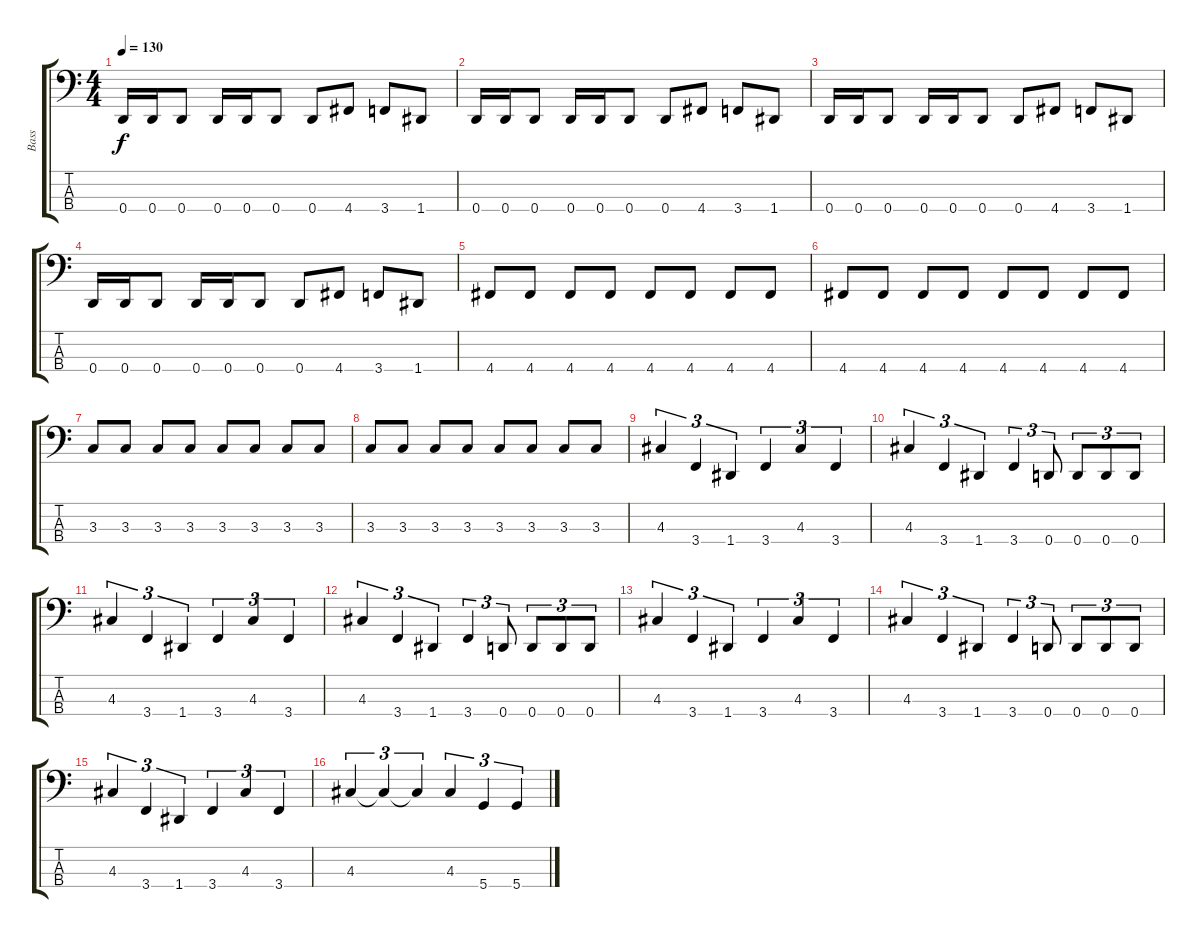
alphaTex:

\track ("Bass" "Bass") {instrument electricbasspick}
\staff {score tabs}
\tuning (G2 D2 A1 D1) {hide}
\ts (4 4)
\tempo 130
\clef f4
\ks c
0.4.16{dy f} 0.4.16 0.4.8 0.4.16 0.4.16 0.4.8 0.4.8 4.4.8 3.4.8 1.4.8 |
0.4.16 0.4.16 0.4.8 0.4.16 0.4.16 0.4.8 0.4.8 4.4.8 3.4.8 1.4.8 |
0.4.16 0.4.16 0.4.8 0.4.16 0.4.16 0.4.8 0.4.8 4.4.8 3.4.8 1.4.8 |
0.4.16 0.4.16 0.4.8 0.4.16 0.4.16 0.4.8 0.4.8 4.4.8 3.4.8 1.4.8 |
4.4.8 4.4.8 4.4.8 4.4.8 4.4.8 4.4.8 4.4.8 4.4.8 |
4.4.8 4.4.8 4.4.8 4.4.8 4.4.8 4.4.8 4.4.8 4.4.8 |
3.3.8 3.3.8 3.3.8 3.3.8 3.3.8 3.3.8 3.3.8 3.3.8 |
3.3.8 3.3.8 3.3.8 3.3.8 3.3.8 3.3.8 3.3.8 3.3.8 |
4.3.4{tu (3 2)} 3.4.4{tu (3 2)} 1.4.4{tu (3 2)} 3.4.4{tu (3 2)} 4.3.4{tu (3 2)} 3.4.4{tu (3 2)} |
4.3.4{tu (3 2)} 3.4.4{tu (3 2)} 1.4.4{tu (3 2)} 3.4.4{tu (3 2)} 0.4.8{tu (3 2)} 0.4.8{tu (3 2)} 0.4.8{tu (3 2)} 0.4.8{tu (3 2)} |
4.3.4{tu (3 2)} 3.4.4{tu (3 2)} 1.4.4{tu (3 2)} 3.4.4{tu (3 2)} 4.3.4{tu (3 2)} 3.4.4{tu (3 2)} |
4.3.4{tu (3 2)} 3.4.4{tu (3 2)} 1.4.4{tu (3 2)} 3.4.4{tu (3 2)} 0.4.8{tu (3 2)} 0.4.8{tu (3 2)} 0.4.8{tu (3 2)} 0.4.8{tu (3 2)} |
4.3.4{tu (3 2)} 3.4.4{tu (3 2)} 1.4.4{tu (3 2)} 3.4.4{tu (3 2)} 4.3.4{tu (3 2)} 3.4.4{tu (3 2)} |
4.3.4{tu (3 2)} 3.4.4{tu (3 2)} 1.4.4{tu (3 2)} 3.4.4{tu (3 2)} 0.4.8{tu (3 2)} 0.4.8{tu (3 2)} 0.4.8{tu (3 2)} 0.4.8{tu (3 2)} |
4.3.4{tu (3 2)} 3.4.4{tu (3 2)} 1.4.4{tu (3 2)} 3.4.4{tu (3 2)} 4.3.4{tu (3 2)} 3.4.4{tu (3 2)} |
4.3.4{tu (3 2)} 4.3{t}.4{tu (3 2)} 4.3{t}.4{tu (3 2)} 4.3.4{tu (3 2)} 5.4.4{tu (3 2)} 5.4.4{tu (3 2)}
